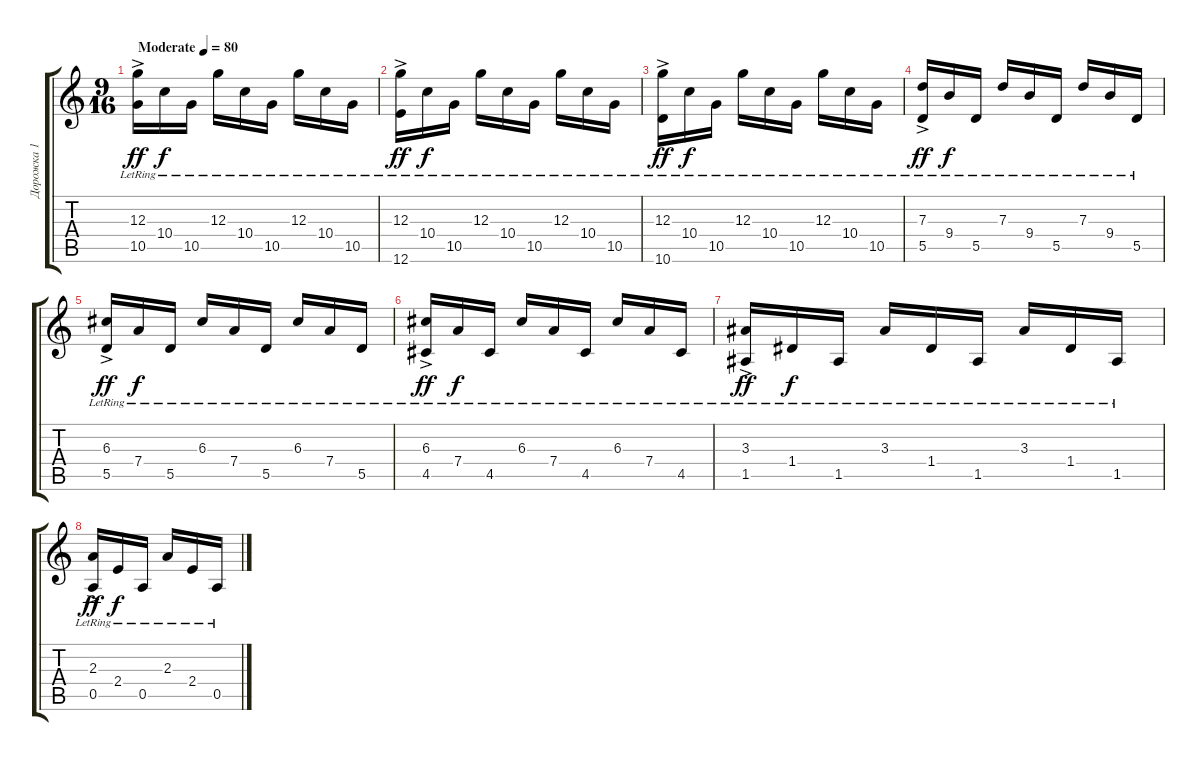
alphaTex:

\track ("Дорожка 1" "Дорожка 1") {instrument electricguitarjazz}
\staff {score tabs}
\tuning (E4 B3 G3 D3 A2 E2) {hide}
\ts (9 16)
\tempo (80 "Moderate")
\clef g2
\ks c
(12.3{lr} 10.5{ac lr}).16{dy ff instrument electricguitarjazz} 10.4{lr}.16{dy f} 10.5{lr}.16 12.3{lr}.16 10.4{lr}.16 10.5{lr}.16 12.3{lr}.16 10.4{lr}.16 10.5{lr}.16 |
(12.3{lr} 12.6{ac lr}).16{dy ff} 10.4{lr}.16{dy f} 10.5{lr}.16 12.3{lr}.16 10.4{lr}.16 10.5{lr}.16 12.3{lr}.16 10.4{lr}.16 10.5{lr}.16 |
(12.3{lr} 10.6{ac lr}).16{dy ff} 10.4{lr}.16{dy f} 10.5{lr}.16 12.3{lr}.16 10.4{lr}.16 10.5{lr}.16 12.3{lr}.16 10.4{lr}.16 10.5{lr}.16 |
(7.3{lr} 5.5{ac lr}).16{dy ff} 9.4{lr}.16{dy f} 5.5{lr}.16 7.3{lr}.16 9.4{lr}.16 5.5{lr}.16 7.3{lr}.16 9.4{lr}.16 5.5{lr}.16 |
(6.3{lr} 5.5{ac lr}).16{dy ff} 7.4{lr}.16{dy f} 5.5{lr}.16 6.3{lr}.16 7.4{lr}.16 5.5{lr}.16 6.3{lr}.16 7.4{lr}.16 5.5{lr}.16 |
(6.3{lr} 4.5{ac lr}).16{dy ff} 7.4{lr}.16{dy f} 4.5{lr}.16 6.3{lr}.16 7.4{lr}.16 4.5{lr}.16 6.3{lr}.16 7.4{lr}.16 4.5{lr}.16 |
(3.3{lr} 1.5{ac lr}).16{dy ff} 1.4{lr}.16{dy f} 1.5{lr}.16 3.3{lr}.16 1.4{lr}.16 1.5{lr}.16 3.3{lr}.16 1.4{lr}.16 1.5{lr}.16 |
(2.3{lr} 0.5{ac lr}).16{dy ff} 2.4{lr}.16{dy f} 0.5{lr}.16 2.3{lr}.16 2.4{lr}.16 0.5{lr}.16
